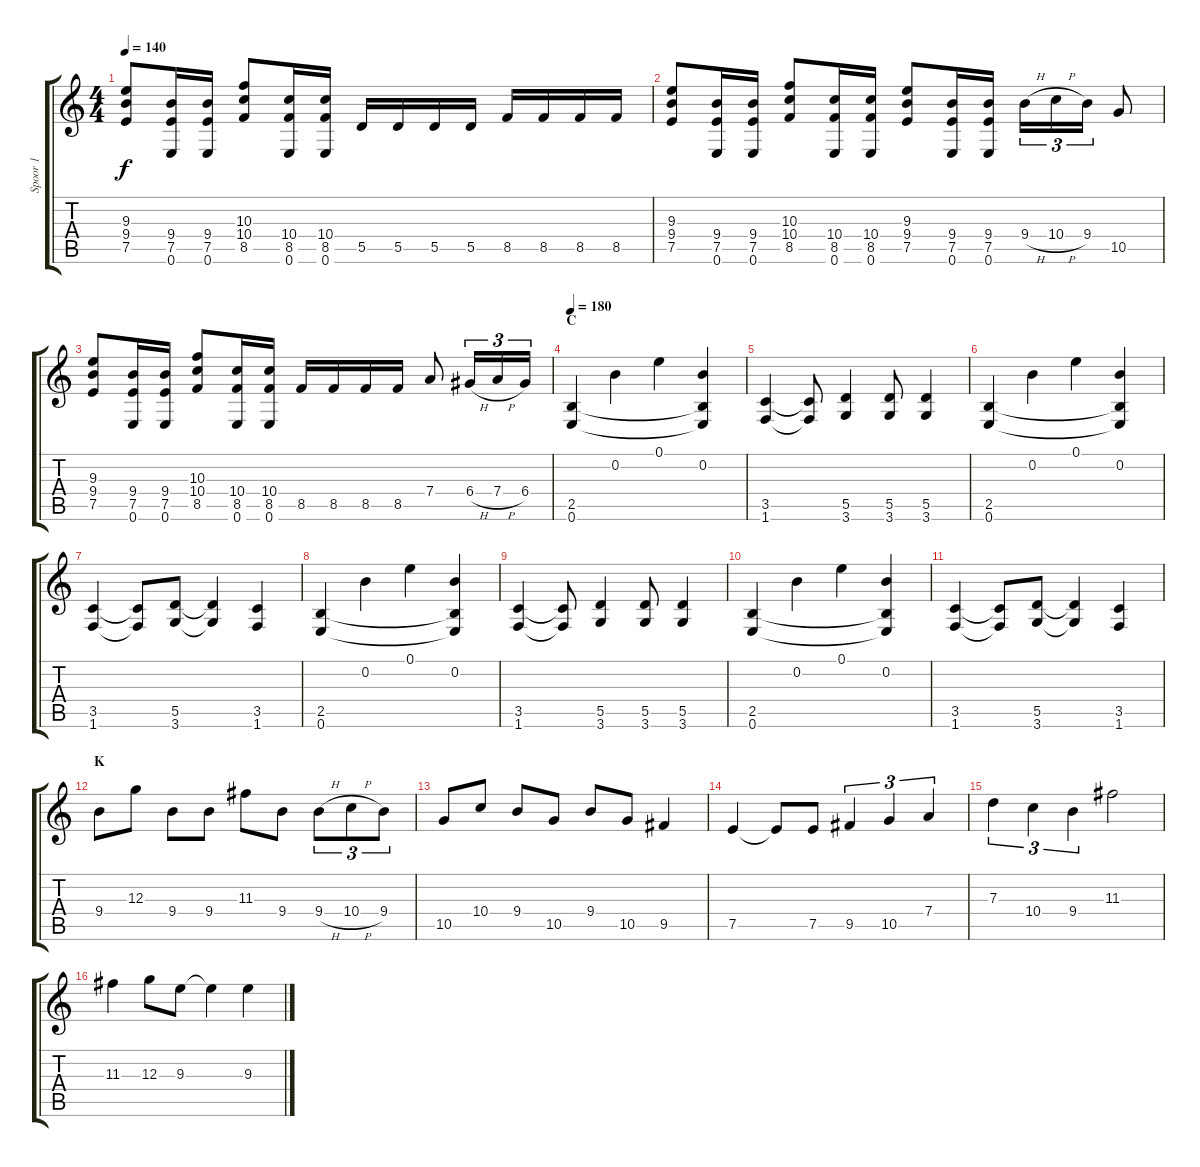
\track ("Spoor 1" "Spoor 1") {instrument overdrivenguitar}
\staff {score tabs}
\tuning (E4 B3 G3 D3 A2 E2) {hide}
\ts (4 4)
\tempo 140
\clef g2
\ks c
(9.3 9.4 7.5).8{dy f} (9.4 7.5 0.6).16 (9.4 7.5 0.6).16 (10.3 10.4 8.5).8 (10.4 8.5 0.6).16 (10.4 8.5 0.6).16 5.5.16 5.5.16 5.5.16 5.5.16 8.5.16 8.5.16 8.5.16 8.5.16 |
(9.3 9.4 7.5).8 (9.4 7.5 0.6).16 (9.4 7.5 0.6).16 (10.3 10.4 8.5).8 (10.4 8.5 0.6).16 (10.4 8.5 0.6).16 (9.3 9.4 7.5).8 (9.4 7.5 0.6).16 (9.4 7.5 0.6).16 9.4{h}.16{tu (3 2)} 10.4{h}.16{tu (3 2)} 9.4.16{tu (3 2)} 10.5.8 |
(9.3 9.4 7.5).8 (9.4 7.5 0.6).16 (9.4 7.5 0.6).16 (10.3 10.4 8.5).8 (10.4 8.5 0.6).16 (10.4 8.5 0.6).16 8.5.16 8.5.16 8.5.16 8.5.16 7.4.8 6.4{h}.16{tu (3 2)} 7.4{h}.16{tu (3 2)} 6.4.16{tu (3 2)} |
\section ("" "C")
\tempo 180
(2.5 0.6).4 0.2.4 0.1.4 (0.2 2.5{t} 0.6{t}).4 |
(3.5 1.6).4 (3.5{t} 1.6{t}).8 (5.5 3.6).4 (5.5 3.6).8 (5.5 3.6).4 |
(2.5 0.6).4 0.2.4 0.1.4 (0.2 2.5{t} 0.6{t}).4 |
(3.5 1.6).4 (3.5{t} 1.6{t}).8 (5.5 3.6).8 (5.5{t} 3.6{t}).4 (3.5 1.6).4 |
(2.5 0.6).4 0.2.4 0.1.4 (0.2 2.5{t} 0.6{t}).4 |
(3.5 1.6).4 (3.5{t} 1.6{t}).8 (5.5 3.6).4 (5.5 3.6).8 (5.5 3.6).4 |
(2.5 0.6).4 0.2.4 0.1.4 (0.2 2.5{t} 0.6{t}).4 |
(3.5 1.6).4 (3.5{t} 1.6{t}).8 (5.5 3.6).8 (5.5{t} 3.6{t}).4 (3.5 1.6).4 |
\section ("" "K")
9.4.8{volume 16} 12.3.8 9.4.8 9.4.8 11.3.8 9.4.8 9.4{h}.8{tu (3 2)} 10.4{h}.8{tu (3 2)} 9.4.8{tu (3 2)} |
10.5.8 10.4.8 9.4.8 10.5.8 9.4.8 10.5.8 9.5.4 |
7.5.4 7.5{t}.8 7.5.8 9.5.4{tu (3 2)} 10.5.4{tu (3 2)} 7.4.4{tu (3 2)} |
7.3.4{tu (3 2)} 10.4.4{tu (3 2)} 9.4.4{tu (3 2)} 11.3.2 |
11.3.4 12.3.8 9.3.8 9.3{t}.4 9.3.4
